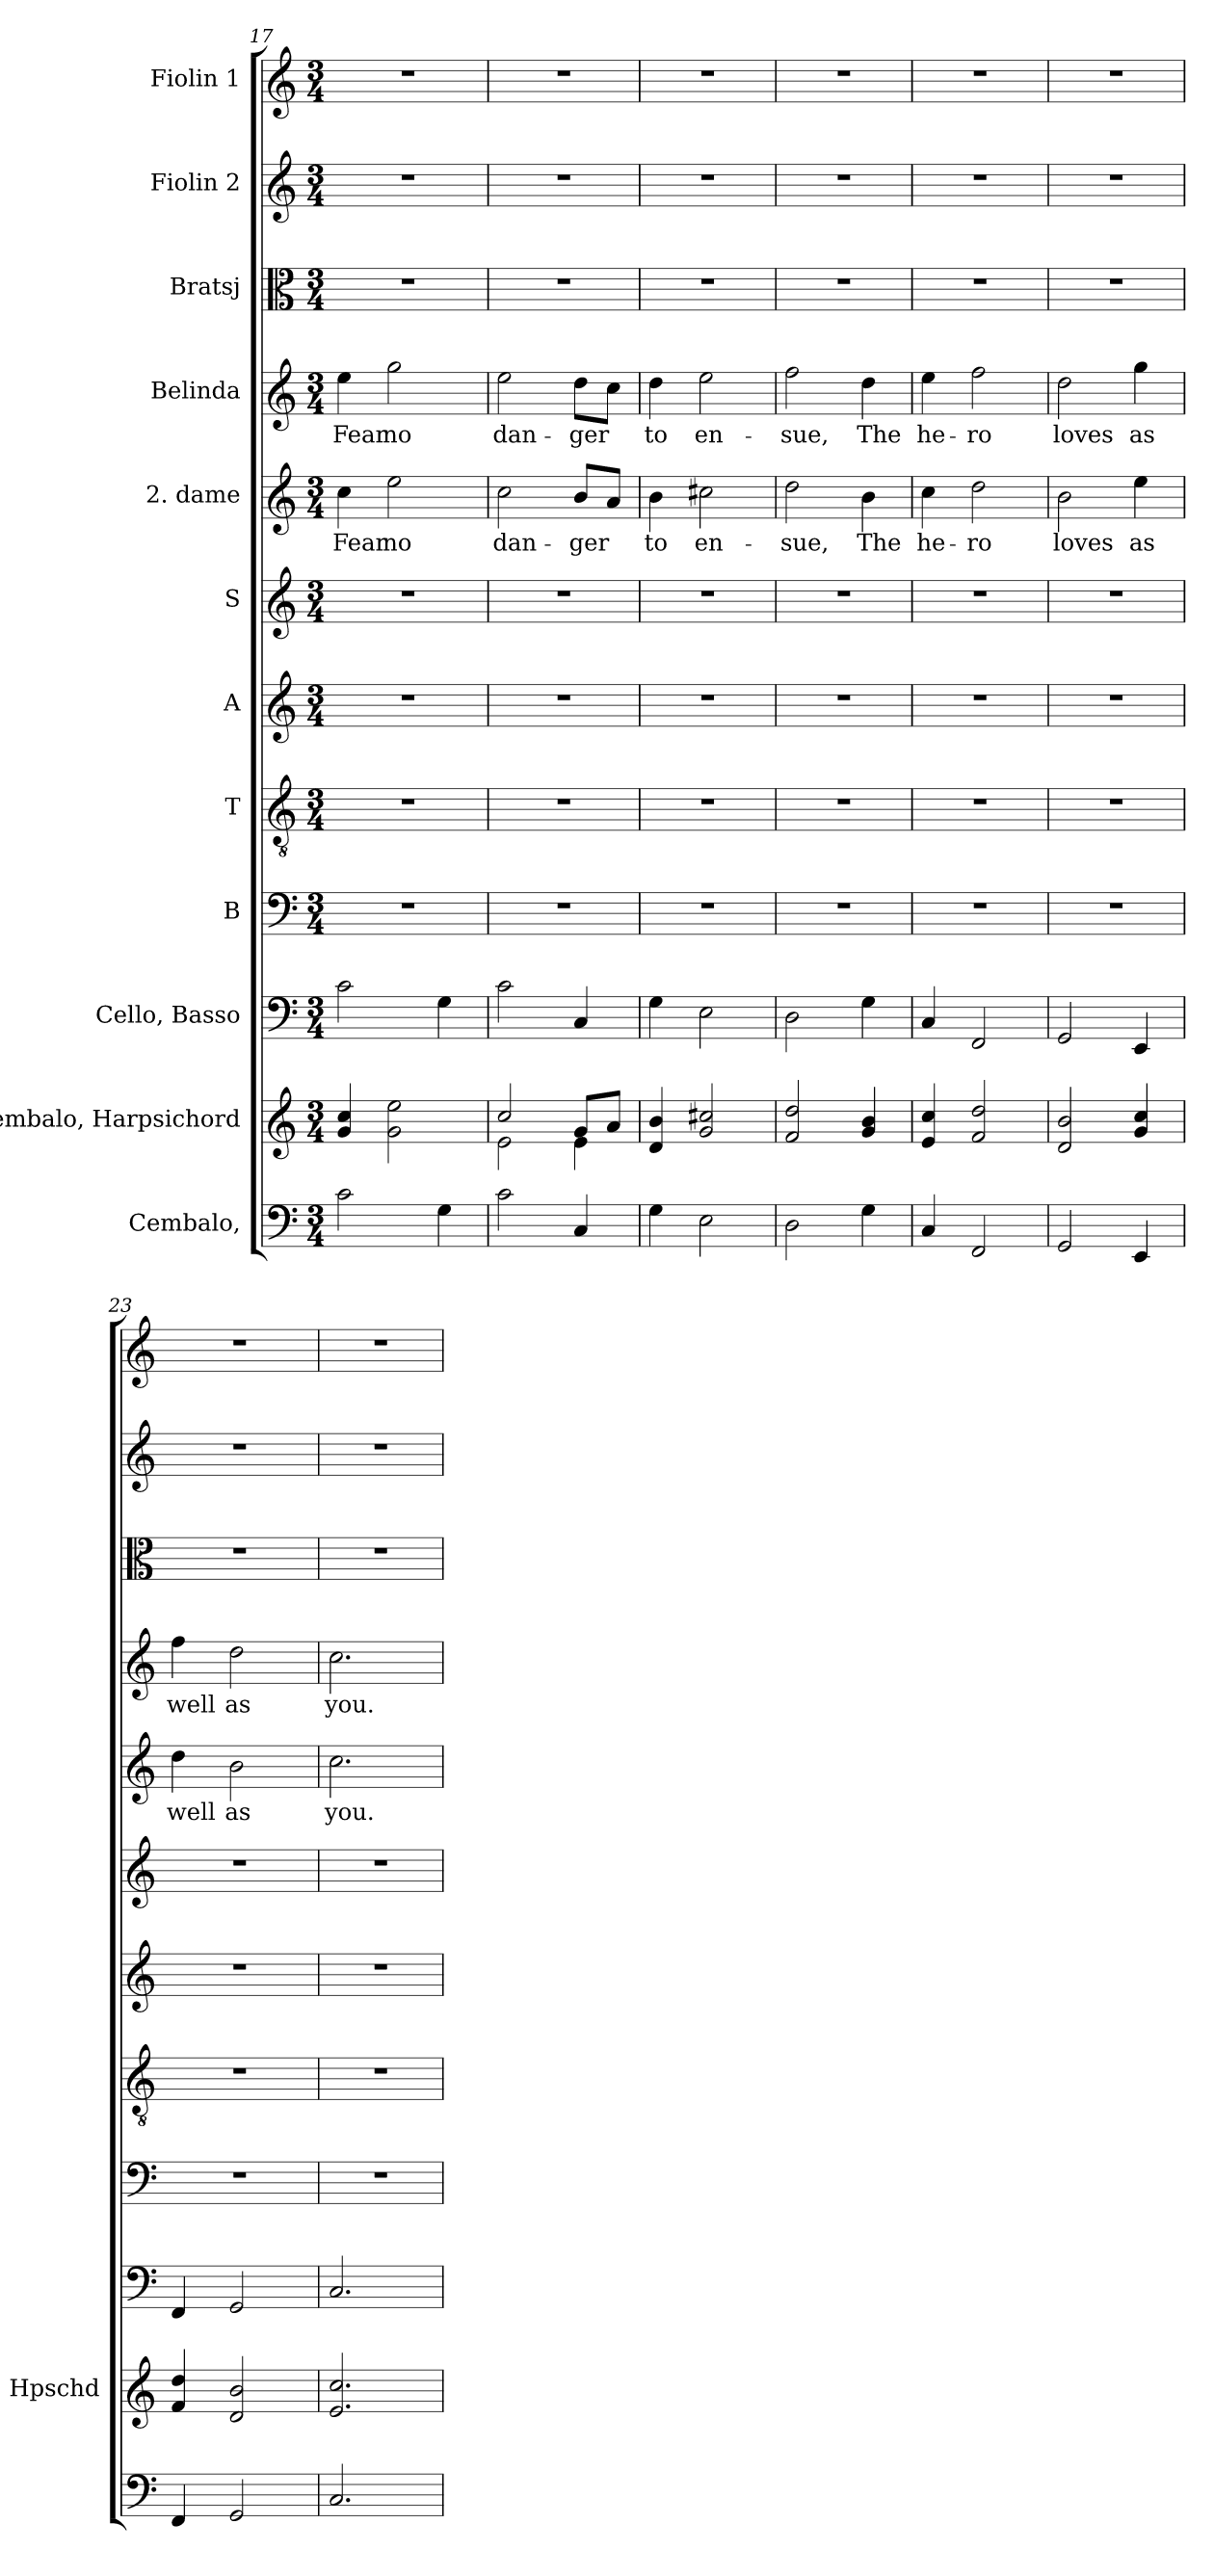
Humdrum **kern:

**kern	**kern	**kern	**kern	**kern	**kern	**kern	**kern	**text	**kern	**text	**kern	**kern	**kern
*part12	*part11	*part10	*part9	*part8	*part7	*part6	*part5	*part5	*part4	*part4	*part3	*part2	*part1
*staff12	*staff11	*staff10	*staff9	*staff8	*staff7	*staff6	*staff5	*staff5	*staff4	*staff4	*staff3	*staff2	*staff1
*I"Cembalo,	*I"Cembalo, Harpsichord	*I"Cello,  Basso	*I"B	*I"T	*I"A	*I"S	*I"2. dame	*	*I"Belinda	*	*I"Bratsj	*I"Fiolin 2	*I"Fiolin 1
*	*I'Hpschd	*	*	*	*	*	*	*	*	*	*	*	*
*clefF4	*clefG2	*clefF4	*clefF4	*clefGv2	*clefG2	*clefG2	*clefG2	*	*clefG2	*	*clefC3	*clefG2	*clefG2
*k[]	*k[]	*k[]	*k[]	*k[]	*k[]	*k[]	*k[]	*	*k[]	*	*k[]	*k[]	*k[]
*M3/4	*M3/4	*M3/4	*M3/4	*M3/4	*M3/4	*M3/4	*M3/4	*	*M3/4	*	*M3/4	*M3/4	*M3/4
=17	=17	=17	=17	=17	=17	=17	=17	=17	=17	=17	=17	=17	=17
!	!	!	!	!	!	!	!	!LO:LY:b	!	!LO:LY:b	!	!	!
2c\	4g/ 4cc/	2c\	2.r	2.r	2.r	2.r	4cc\	Fear	4ee\	Fear	2.r	2.r	2.r
!	!	!	!	!	!	!	!	!LO:LY:b	!	!LO:LY:b	!	!	!
.	2g\ 2ee\	.	.	.	.	.	2ee\	no	2gg\	no	.	.	.
4G\	.	4G\	.	.	.	.	.	.	.	.	.	.	.
=18	=18	=18	=18	=18	=18	=18	=18	=18	=18	=18	=18	=18	=18
*	*^	*	*	*	*	*	*	*	*	*	*	*	*
!	!	!	!	!	!	!	!	!	!LO:LY:b	!	!LO:LY:b	!	!	!
2c\	2cc/	2e\	2c\	2.r	2.r	2.r	2.r	2cc\	dan-	2ee\	dan-	2.r	2.r	2.r
!	!	!	!	!	!	!	!	!	!LO:LY:b	!	!LO:LY:b	!	!	!
4C/	8g/L	4e\	4C/	.	.	.	.	8b/L	-ger	8dd\L	-ger	.	.	.
.	8a/J	.	.	.	.	.	.	8a/J	.	8cc\J	.	.	.	.
*	*v	*v	*	*	*	*	*	*	*	*	*	*	*	*
!!LO:PB:g=z
=19	=19	=19	=19	=19	=19	=19	=19	=19	=19	=19	=19	=19	=19
!	!	!	!	!	!	!	!	!LO:LY:b	!	!LO:LY:b	!	!	!
4G\	4d/ 4b/	4G\	2.r	2.r	2.r	2.r	4b\	to	4dd\	to	2.r	2.r	2.r
!	!	!	!	!	!	!	!	!LO:LY:b	!	!LO:LY:b	!	!	!
2E\	2g/ 2cc#X/	2E\	.	.	.	.	2cc#X\	en-	2ee\	en-	.	.	.
=20	=20	=20	=20	=20	=20	=20	=20	=20	=20	=20	=20	=20	=20
!	!	!	!	!	!	!	!	!LO:LY:b	!	!LO:LY:b	!	!	!
2D\	2f/ 2dd/	2D\	2.r	2.r	2.r	2.r	2dd\	-sue,	2ff\	-sue,	2.r	2.r	2.r
!	!	!	!	!	!	!	!	!LO:LY:b	!	!LO:LY:b	!	!	!
4G\	4g/ 4b/	4G\	.	.	.	.	4b\	The	4dd\	The	.	.	.
=21	=21	=21	=21	=21	=21	=21	=21	=21	=21	=21	=21	=21	=21
!	!	!	!	!	!	!	!	!LO:LY:b	!	!LO:LY:b	!	!	!
4C/	4e/ 4cc/	4C/	2.r	2.r	2.r	2.r	4cc\	he-	4ee\	he-	2.r	2.r	2.r
!	!	!	!	!	!	!	!	!LO:LY:b	!	!LO:LY:b	!	!	!
2FF/	2f/ 2dd/	2FF/	.	.	.	.	2dd\	-ro	2ff\	-ro	.	.	.
=22	=22	=22	=22	=22	=22	=22	=22	=22	=22	=22	=22	=22	=22
!	!	!	!	!	!	!	!	!LO:LY:b	!	!LO:LY:b	!	!	!
2GG/	2d/ 2b/	2GG/	2.r	2.r	2.r	2.r	2b\	loves	2dd\	loves	2.r	2.r	2.r
!	!	!	!	!	!	!	!	!LO:LY:b	!	!LO:LY:b	!	!	!
4EE/	4g/ 4cc/	4EE/	.	.	.	.	4ee\	as	4gg\	as	.	.	.
=23	=23	=23	=23	=23	=23	=23	=23	=23	=23	=23	=23	=23	=23
!	!	!	!	!	!	!	!	!LO:LY:b	!	!LO:LY:b	!	!	!
4FF/	4f/ 4dd/	4FF/	2.r	2.r	2.r	2.r	4dd\	well	4ff\	well	2.r	2.r	2.r
!	!	!	!	!	!	!	!	!LO:LY:b	!	!LO:LY:b	!	!	!
2GG/	2d/ 2b/	2GG/	.	.	.	.	2b\	as	2dd\	as	.	.	.
=24	=24	=24	=24	=24	=24	=24	=24	=24	=24	=24	=24	=24	=24
!	!	!	!	!	!	!	!	!LO:LY:b	!	!LO:LY:b	!	!	!
2.C/	2.e/ 2.cc/	2.C/	2.r	2.r	2.r	2.r	2.cc\	you.	2.cc\	you.	2.r	2.r	2.r
=	=	=	=	=	=	=	=	=	=	=	=	=	=
*-	*-	*-	*-	*-	*-	*-	*-	*-	*-	*-	*-	*-	*-
